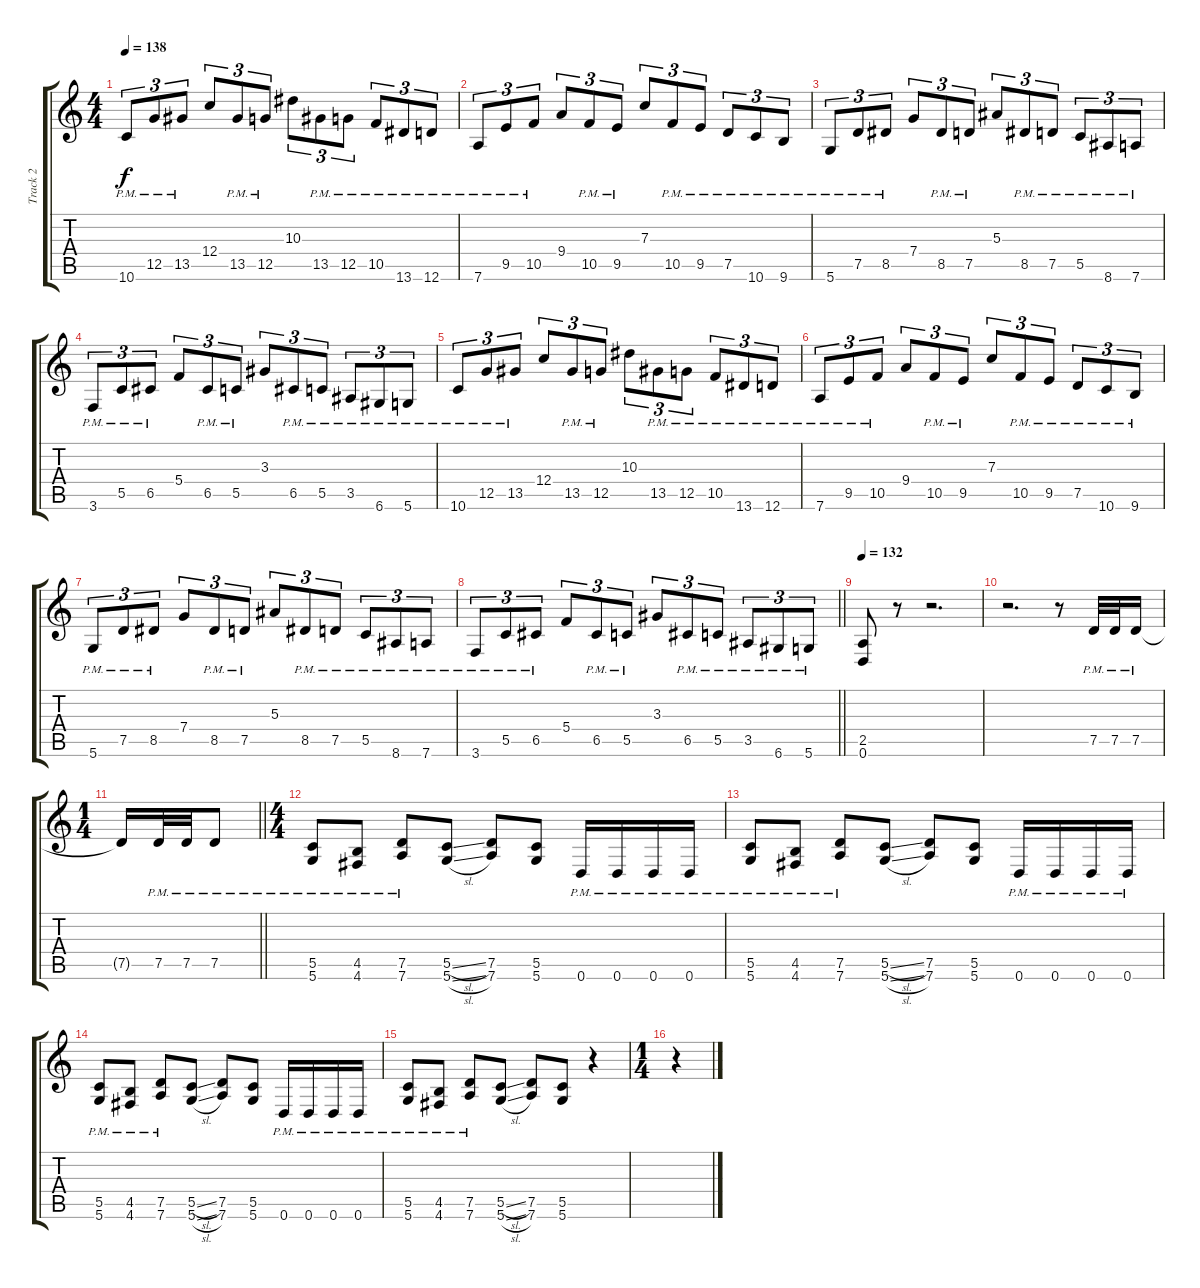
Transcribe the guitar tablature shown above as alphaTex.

\track ("Track 2" "Track 2") {instrument distortionguitar}
\staff {score tabs}
\tuning (D4 A3 F3 C3 G2 D2) {hide}
\ts (4 4)
\tempo 138
\clef g2
\ks c
10.6{pm}.8{tu (3 2) dy f} 12.5{pm}.8{tu (3 2)} 13.5{pm}.8{tu (3 2)} 12.4.8{tu (3 2)} 13.5{pm}.8{tu (3 2)} 12.5{pm}.8{tu (3 2)} 10.3.8{tu (3 2)} 13.5{pm}.8{tu (3 2)} 12.5{pm}.8{tu (3 2)} 10.5{pm}.8{tu (3 2)} 13.6{pm}.8{tu (3 2)} 12.6{pm}.8{tu (3 2)} |
7.6{pm}.8{tu (3 2)} 9.5{pm}.8{tu (3 2)} 10.5{pm}.8{tu (3 2)} 9.4.8{tu (3 2)} 10.5{pm}.8{tu (3 2)} 9.5{pm}.8{tu (3 2)} 7.3.8{tu (3 2)} 10.5{pm}.8{tu (3 2)} 9.5{pm}.8{tu (3 2)} 7.5{pm}.8{tu (3 2)} 10.6{pm}.8{tu (3 2)} 9.6{pm}.8{tu (3 2)} |
5.6{pm}.8{tu (3 2)} 7.5{pm}.8{tu (3 2)} 8.5{pm}.8{tu (3 2)} 7.4.8{tu (3 2)} 8.5{pm}.8{tu (3 2)} 7.5{pm}.8{tu (3 2)} 5.3.8{tu (3 2)} 8.5{pm}.8{tu (3 2)} 7.5{pm}.8{tu (3 2)} 5.5{pm}.8{tu (3 2)} 8.6{pm}.8{tu (3 2)} 7.6{pm}.8{tu (3 2)} |
3.6{pm}.8{tu (3 2)} 5.5{pm}.8{tu (3 2)} 6.5{pm}.8{tu (3 2)} 5.4.8{tu (3 2)} 6.5{pm}.8{tu (3 2)} 5.5{pm}.8{tu (3 2)} 3.3.8{tu (3 2)} 6.5{pm}.8{tu (3 2)} 5.5{pm}.8{tu (3 2)} 3.5{pm}.8{tu (3 2)} 6.6{pm}.8{tu (3 2)} 5.6{pm}.8{tu (3 2)} |
10.6{pm}.8{tu (3 2)} 12.5{pm}.8{tu (3 2)} 13.5{pm}.8{tu (3 2)} 12.4.8{tu (3 2)} 13.5{pm}.8{tu (3 2)} 12.5{pm}.8{tu (3 2)} 10.3.8{tu (3 2)} 13.5{pm}.8{tu (3 2)} 12.5{pm}.8{tu (3 2)} 10.5{pm}.8{tu (3 2)} 13.6{pm}.8{tu (3 2)} 12.6{pm}.8{tu (3 2)} |
7.6{pm}.8{tu (3 2)} 9.5{pm}.8{tu (3 2)} 10.5{pm}.8{tu (3 2)} 9.4.8{tu (3 2)} 10.5{pm}.8{tu (3 2)} 9.5{pm}.8{tu (3 2)} 7.3.8{tu (3 2)} 10.5{pm}.8{tu (3 2)} 9.5{pm}.8{tu (3 2)} 7.5{pm}.8{tu (3 2)} 10.6{pm}.8{tu (3 2)} 9.6{pm}.8{tu (3 2)} |
5.6{pm}.8{tu (3 2)} 7.5{pm}.8{tu (3 2)} 8.5{pm}.8{tu (3 2)} 7.4.8{tu (3 2)} 8.5{pm}.8{tu (3 2)} 7.5{pm}.8{tu (3 2)} 5.3.8{tu (3 2)} 8.5{pm}.8{tu (3 2)} 7.5{pm}.8{tu (3 2)} 5.5{pm}.8{tu (3 2)} 8.6{pm}.8{tu (3 2)} 7.6{pm}.8{tu (3 2)} |
\barLineRight lightlight
3.6{pm}.8{tu (3 2)} 5.5{pm}.8{tu (3 2)} 6.5{pm}.8{tu (3 2)} 5.4.8{tu (3 2)} 6.5{pm}.8{tu (3 2)} 5.5{pm}.8{tu (3 2)} 3.3.8{tu (3 2)} 6.5{pm}.8{tu (3 2)} 5.5{pm}.8{tu (3 2)} 3.5{pm}.8{tu (3 2)} 6.6{pm}.8{tu (3 2)} 5.6{pm}.8{tu (3 2)} |
\section ("" "")
\tempo 132
(2.5 0.6).8 r.8 r.2{d} |
r.2{d} r.8 7.5{pm}.32 7.5{pm}.32 7.5{pm}.16 |
\ts (1 4)
\barLineRight lightlight
7.5{t}.16 7.5{pm}.32 7.5{pm}.32 7.5{pm}.8 |
\ts (4 4)
\section ("" "")
(5.5{pm} 5.6{pm}).8 (4.5{pm} 4.6{pm}).8 (7.5{pm} 7.6{pm}).8 (5.5{sl} 5.6{sl}).8 (7.5 7.6).8 (5.5 5.6).8 0.6{pm}.16 0.6{pm}.16 0.6{pm}.16 0.6{pm}.16 |
(5.5{pm} 5.6{pm}).8 (4.5{pm} 4.6{pm}).8 (7.5{pm} 7.6{pm}).8 (5.5{sl} 5.6{sl}).8 (7.5 7.6).8 (5.5 5.6).8 0.6{pm}.16 0.6{pm}.16 0.6{pm}.16 0.6{pm}.16 |
(5.5{pm} 5.6{pm}).8 (4.5{pm} 4.6{pm}).8 (7.5{pm} 7.6{pm}).8 (5.5{sl} 5.6{sl}).8 (7.5 7.6).8 (5.5 5.6).8 0.6{pm}.16 0.6{pm}.16 0.6{pm}.16 0.6{pm}.16 |
(5.5{pm} 5.6{pm}).8 (4.5{pm} 4.6{pm}).8 (7.5{pm} 7.6{pm}).8 (5.5{sl} 5.6{sl}).8 (7.5 7.6).8 (5.5 5.6).8 r.4 |
\ts (1 4)
r.4
